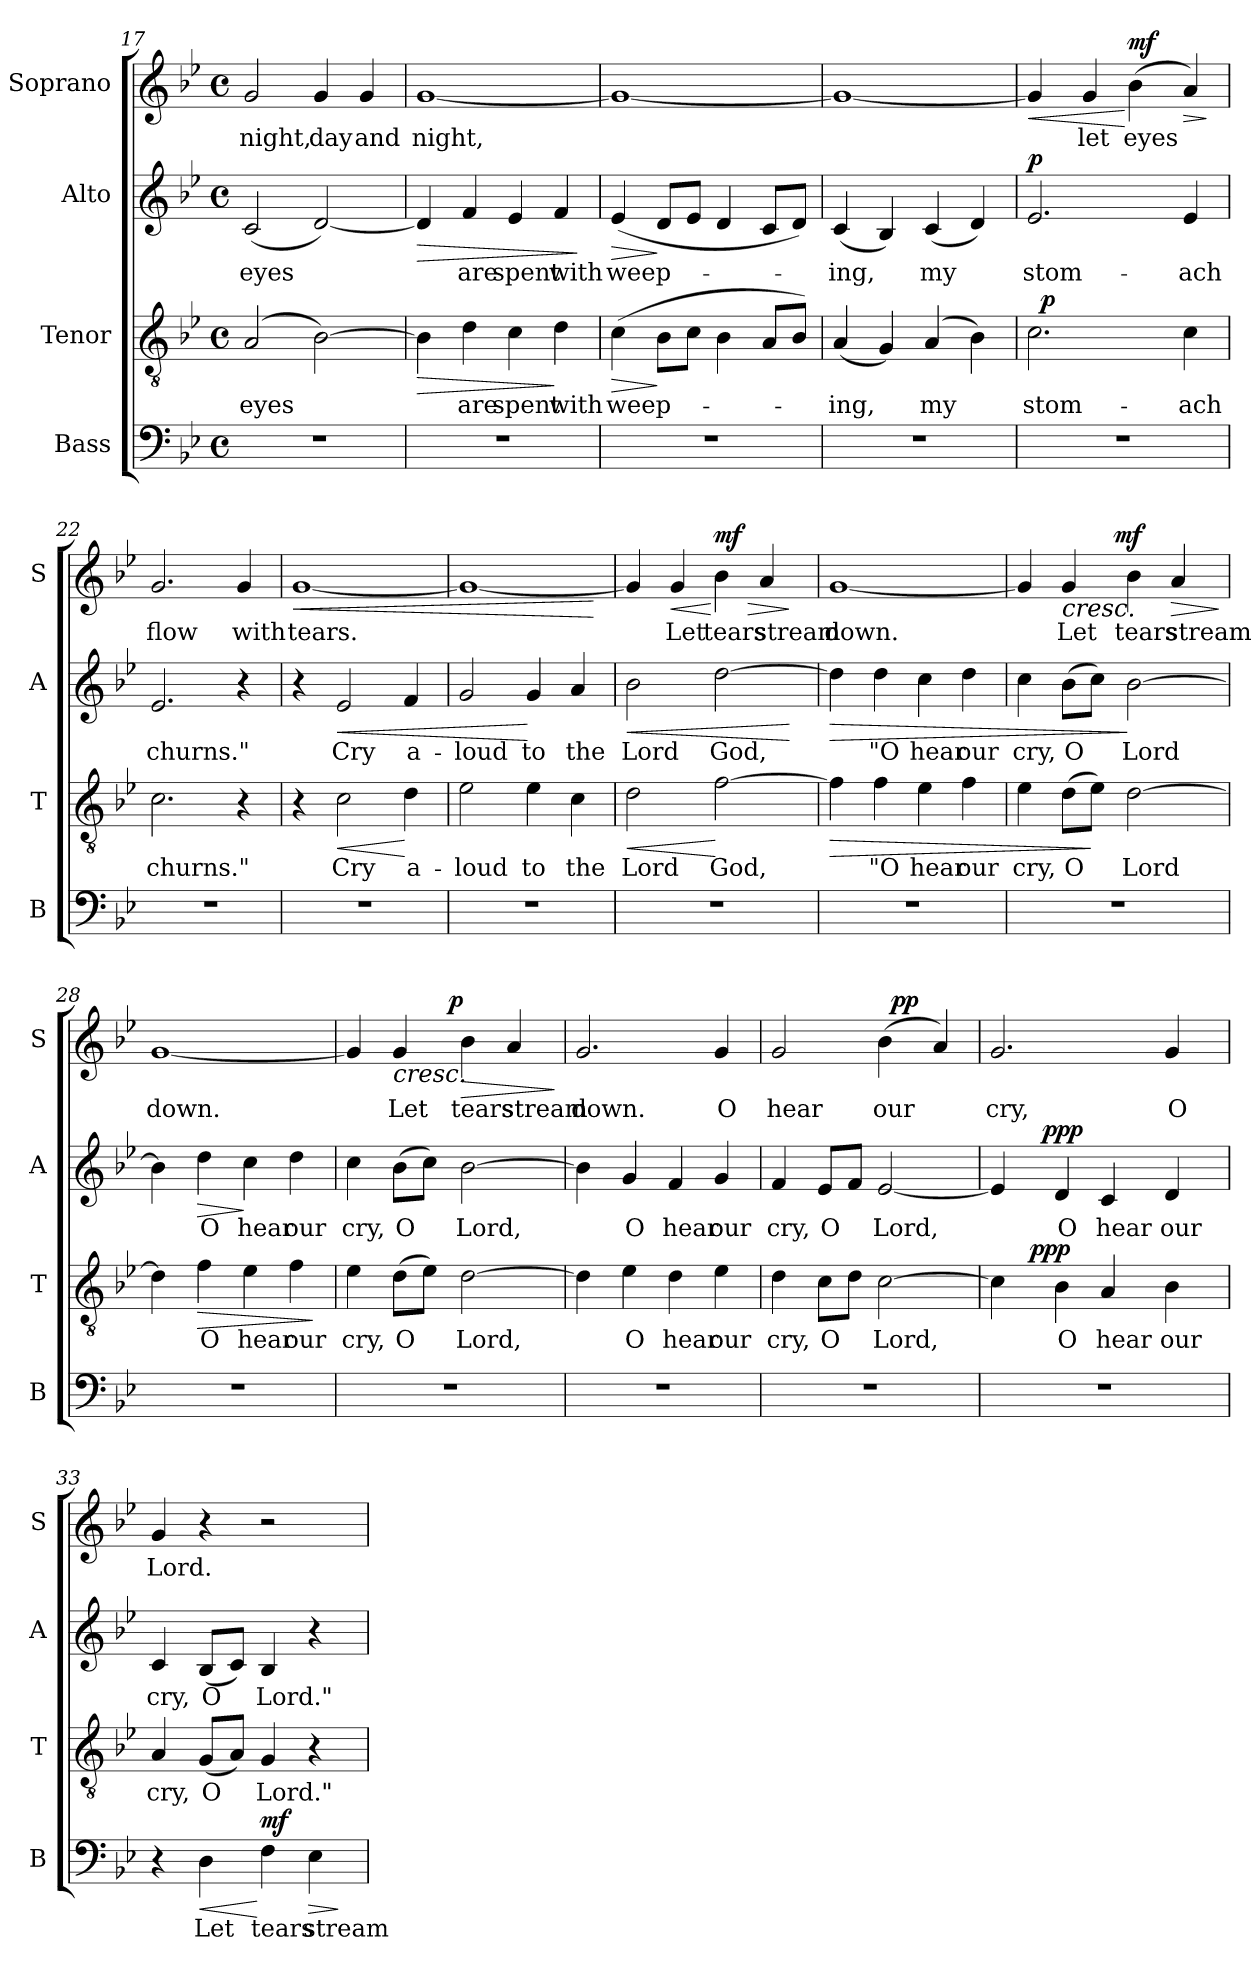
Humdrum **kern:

**kern	**text	**dynam	**kern	**text	**dynam	**kern	**text	**dynam	**kern	**text	**dynam
*part4	*part4	*part4	*part3	*part3	*part3	*part2	*part2	*part2	*part1	*part1	*part1
*staff4	*staff4	*staff4	*staff3	*staff3	*staff3	*staff2	*staff2	*staff2	*staff1	*staff1	*staff1
*I"Bass	*	*	*I"Tenor	*	*	*I"Alto	*	*	*I"Soprano	*	*
*I'B	*	*	*I'T	*	*	*I'A	*	*	*I'S	*	*
*clefF4	*	*	*clefGv2	*	*	*clefG2	*	*	*clefG2	*	*
*k[b-e-]	*	*	*k[b-e-]	*	*	*k[b-e-]	*	*	*k[b-e-]	*	*
*g:	*	*	*g:	*	*	*g:	*	*	*g:	*	*
*M4/4	*	*	*M4/4	*	*	*M4/4	*	*	*M4/4	*	*
*met(c)	*	*	*met(c)	*	*	*met(c)	*	*	*met(c)	*	*
=17	=17	=17	=17	=17	=17	=17	=17	=17	=17	=17	=17
1r	.	.	(2A/	eyes	.	(2c/	eyes	.	2g/	night,	.
.	.	.	[2B-\)	.	.	[2d/)	.	.	4g/	day	.
.	.	.	.	.	.	.	.	.	4g/	and	.
=18	=18	=18	=18	=18	=18	=18	=18	=18	=18	=18	=18
!	!	!	!	!	!LO:HP:b	!	!	!LO:HP:b	!	!	!
1r	.	.	4B-\]	.	>	4d/]	.	>	[1g	night,	.
.	.	.	4d\	are	.	4f/	are	.	.	.	.
.	.	.	4c\	spent	.	4e-/	spent	.	.	.	.
.	.	.	4d\	with	]	4f/	with	.	.	.	.
.	.	.	.	.	.	.	.	]	.	.	.
!!LO:PB:g=z
=19	=19	=19	=19	=19	=19	=19	=19	=19	=19	=19	=19
!	!	!	!	!	!LO:HP:b	!	!	!LO:HP:b	!	!	!
1r	.	.	(<4c\	weep-	>	(<4e-/	weep-	>	1g_	.	.
.	.	.	8B-\L	.	]	8d/L	.	]	.	.	.
.	.	.	8c\J	.	.	8e-/J	.	.	.	.	.
.	.	.	4B-\	.	.	4d/	.	.	.	.	.
.	.	.	8A/L	.	.	8c/L	.	.	.	.	.
.	.	.	8B-/J)	.	.	8d/J)	.	.	.	.	.
=20	=20	=20	=20	=20	=20	=20	=20	=20	=20	=20	=20
1r	.	.	(>4A/	-ing,	.	(>4c/	-ing,	.	1g_	.	.
.	.	.	4G/)	.	.	4B-/)	.	.	.	.	.
.	.	.	(4A/	my	.	(>4c/	my	.	.	.	.
.	.	.	4B-\)	.	.	4d/)	.	.	.	.	.
=21	=21	=21	=21	=21	=21	=21	=21	=21	=21	=21	=21
!	!	!	!	!	!	!	!	!LO:DY:a	!	!	!LO:HP:b
*	*	*	*^	*	*	*	*	*	*	*	*
1r	.	.	2.c\	32ryy	stom-	.	2.e-/	stom-	p	4g/]	.	<
!	!	!	!	!	!	!LO:DY:a	!	!	!	!	!	!
.	.	.	.	2ryy	.	p	.	.	.	.	.	.
.	.	.	.	.	.	.	.	.	.	4g/	let	.
!	!	!	!	!	!	!	!	!	!	!	!	!LO:DY:n=1:a
.	.	.	.	.	.	.	.	.	.	(4b-\	eyes	[ mf
.	.	.	.	4...ryy	.	.	.	.	.	.	.	.
!	!	!	!	!	!	!	!	!	!	!	!	!LO:HP:b
.	.	.	4c\	.	-ach	.	4e-/	-ach	.	4a/)	.	>
.	.	.	.	.	.	.	.	.	.	.	.	]
*	*	*	*v	*v	*	*	*	*	*	*	*	*
=22	=22	=22	=22	=22	=22	=22	=22	=22	=22	=22	=22
1r	.	.	2.c\	churns."	.	2.e-/	churns."	.	2.g/	flow	.
.	.	.	4r	.	.	4r	.	.	4g/	with	.
=23	=23	=23	=23	=23	=23	=23	=23	=23	=23	=23	=23
!	!	!	!	!	!	!	!	!	!	!	!LO:HP:b
1r	.	.	4r	.	.	4r	.	.	[1g	tears.	<
!	!	!	!	!	!LO:HP:b	!	!	!LO:HP:b	!	!	!
.	.	.	2c\	Cry	<	2e-/	Cry	<	.	.	.
.	.	.	4d\	a-	[	4f/	a-	.	.	.	.
=24	=24	=24	=24	=24	=24	=24	=24	=24	=24	=24	=24
1r	.	.	2e-\	-loud	.	2g/	-loud	.	1g_	.	.
.	.	.	4e-\	to	.	4g/	to	[	.	.	.
.	.	.	4c\	the	.	4a/	the	.	.	.	.
.	.	.	.	.	.	.	.	.	.	.	[
!!LO:LB:g=z
=25	=25	=25	=25	=25	=25	=25	=25	=25	=25	=25	=25
!	!	!	!	!	!LO:HP:b	!	!	!LO:HP:b	!	!	!
1r	.	.	2d\	Lord	<	2b-\	Lord	<	4g/]	.	.
!	!	!	!	!	!	!	!	!	!	!	!LO:HP:b
.	.	.	.	.	.	.	.	.	4g/	Let	<
!	!	!	!	!	!	!	!	!	!	!	!LO:HP:n=1:b
!	!	!	!	!	!	!	!	!	!	!	!LO:DY:n=1:a
.	.	.	[2f\	God,	[	[2dd\	God,	.	4b-\	tears	[ > mf
.	.	.	.	.	.	.	.	.	4a/	stream	.
.	.	.	.	.	.	.	.	[	.	.	]
=26	=26	=26	=26	=26	=26	=26	=26	=26	=26	=26	=26
!	!	!	!	!	!LO:HP:b	!	!	!LO:HP:b	!	!	!
1r	.	.	4f\]	.	>	4dd\]	.	>	[1g	down.	.
.	.	.	4f\	"O	.	4dd\	"O	.	.	.	.
.	.	.	4e-\	hear	.	4cc\	hear	.	.	.	.
.	.	.	4f\	our	.	4dd\	our	.	.	.	.
=27	=27	=27	=27	=27	=27	=27	=27	=27	=27	=27	=27
*	*	*	*	*	*	*	*	*	*^	*	*
1r	.	.	4e-\	cry,	.	4cc\	cry,	.	4g/]	4...ryy	.	.
!	!	!	!	!	!	!	!	!	!	!	!	!LO:HP:b
.	.	.	(8d\L	O	.	(8b-\L	O	.	4g/	.	Let	<
.	.	.	8e-\J)	.	]	8cc\J)	.	.	.	.	.	.
!	!	!	!	!	!	!	!	!	!	!	!	!LO:DY:a
.	.	.	.	.	.	.	.	.	.	2ryy	.	mf
.	.	.	[2d\	Lord	.	[2b-\	Lord	]	4b-\	.	tears	[
!	!	!	!	!	!	!	!	!	!	!	!	!LO:HP:b
.	.	.	.	.	.	.	.	.	4a/	.	stream	>
.	.	.	.	.	.	.	.	.	.	32ryy	.	.
.	.	.	.	.	.	.	.	.	.	.	.	]
*	*	*	*	*	*	*	*	*	*v	*v	*	*
=28	=28	=28	=28	=28	=28	=28	=28	=28	=28	=28	=28
1r	.	.	4d\]	.	.	4b-\]	.	.	[1g	down.	.
!	!	!	!	!	!LO:HP:b	!	!	!LO:HP:b	!	!	!
.	.	.	4f\	O	>	4dd\	O	>	.	.	.
.	.	.	4e-\	hear	.	4cc\	hear	]	.	.	.
.	.	.	4f\	our	.	4dd\	our	.	.	.	.
.	.	.	.	.	]	.	.	.	.	.	.
=29	=29	=29	=29	=29	=29	=29	=29	=29	=29	=29	=29
*	*	*	*	*	*	*	*	*	*^	*	*
1r	.	.	4e-\	cry,	.	4cc\	cry,	.	4g/]	4...ryy	.	.
!	!	!	!	!	!	!	!	!	!	!	!	!LO:HP:b
.	.	.	(8d\L	O	.	(8b-\L	O	.	4g/	.	Let	<
.	.	.	8e-\J)	.	.	8cc\J)	.	.	.	.	.	.
!	!	!	!	!	!	!	!	!	!	!	!	!LO:DY:a
.	.	.	.	.	.	.	.	.	.	2ryy	.	p
!	!	!	!	!	!	!	!	!	!	!	!	!LO:HP:n=1:b
.	.	.	[2d\	Lord,	.	[2b-\	Lord,	.	4b-\	.	tears	[ >
.	.	.	.	.	.	.	.	.	4a/	.	stream	.
.	.	.	.	.	.	.	.	.	.	32ryy	.	.
.	.	.	.	.	.	.	.	.	.	.	.	]
*	*	*	*	*	*	*	*	*	*v	*v	*	*
!!LO:LB:g=z
=30	=30	=30	=30	=30	=30	=30	=30	=30	=30	=30	=30
1r	.	.	4d\]	.	.	4b-\]	.	.	2.g/	down.	.
.	.	.	4e-\	O	.	4g/	O	.	.	.	.
.	.	.	4d\	hear	.	4f/	hear	.	.	.	.
.	.	.	4e-\	our	.	4g/	our	.	4g/	O	.
=31	=31	=31	=31	=31	=31	=31	=31	=31	=31	=31	=31
*	*	*	*	*	*	*	*	*	*^	*	*
1r	.	.	4d\	cry,	.	4f/	cry,	.	2g/	2ryy	hear	.
.	.	.	8c\L	O	.	8e-/L	O	.	.	.	.	.
.	.	.	8d\J	.	.	8f/J	.	.	.	.	.	.
.	.	.	[2c\	Lord,	.	[2e-/	Lord,	.	(4b-\	32ryy	our	.
!	!	!	!	!	!	!	!	!	!	!	!	!LO:DY:a
.	.	.	.	.	.	.	.	.	.	4...ryy	.	pp
.	.	.	.	.	.	.	.	.	4a/)	.	.	.
*	*	*	*	*	*	*	*	*	*v	*v	*	*
=32	=32	=32	=32	=32	=32	=32	=32	=32	=32	=32	=32
*	*	*	*^	*	*	*^	*	*	*	*	*
1r	.	.	4c\]	8.ryy	.	.	4e-/]	8..ryy	.	.	2.g/	cry,	.
!	!	!	!	!	!	!LO:DY:a	!	!	!	!	!	!	!
.	.	.	.	2ryy	.	ppp	.	.	.	.	.	.	.
!	!	!	!	!	!	!	!	!	!	!LO:DY:a	!	!	!
.	.	.	.	.	.	.	.	2ryy	.	ppp	.	.	.
.	.	.	4B-\	.	O	.	4d/	.	O	.	.	.	.
.	.	.	4A/	.	hear	.	4c/	.	hear	.	.	.	.
.	.	.	.	4ryy	.	.	.	.	.	.	.	.	.
.	.	.	.	.	.	.	.	4ryy	.	.	.	.	.
.	.	.	4B-\	.	our	.	4d/	.	our	.	4g/	O	.
.	.	.	.	16ryy	.	.	.	.	.	.	.	.	.
.	.	.	.	.	.	.	.	32ryy	.	.	.	.	.
*	*	*	*v	*v	*	*	*	*	*	*	*	*	*
*	*	*	*	*	*	*v	*v	*	*	*	*	*
=33	=33	=33	=33	=33	=33	=33	=33	=33	=33	=33	=33
4r	.	.	4A/	cry,	.	4c/	cry,	.	4g/	Lord.	.
!	!	!LO:HP:b	!	!	!	!	!	!	!	!	!
4D\	Let	<	(8G/L	O	.	(>8B-/L	O	.	4r	.	.
.	.	.	8A/J)	.	.	8c/J)	.	.	.	.	.
!	!	!LO:DY:n=1:a	!	!	!	!	!	!	!	!	!
4F\	tears	[ mf	4G/	Lord."	.	4B-/	Lord."	.	2r	.	.
!	!	!LO:HP:b	!	!	!	!	!	!	!	!	!
4E-\	stream	>	4r	.	.	4r	.	.	.	.	.
.	.	]	.	.	.	.	.	.	.	.	.
=	=	=	=	=	=	=	=	=	=	=	=
*-	*-	*-	*-	*-	*-	*-	*-	*-	*-	*-	*-
